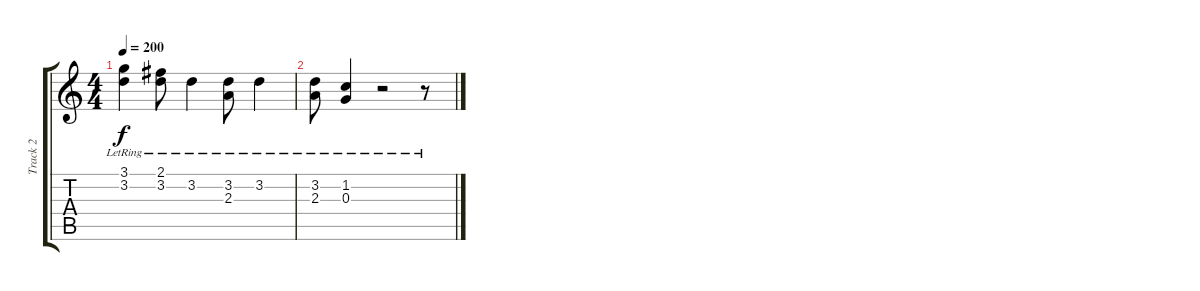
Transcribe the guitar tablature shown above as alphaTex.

\track ("Track 2" "Track 2") {instrument acousticguitarsteel}
\staff {score tabs}
\tuning (E4 B3 G3 D3 A2 E2) {hide}
\ts (4 4)
\tempo 200
\clef g2
\ks c
(3.1{lr} 3.2{lr}).4{dy f} (2.1{lr} 3.2{lr}).8 3.2{lr}.4 (3.2{lr} 2.3{lr}).8 3.2{lr}.4 |
(3.2{lr} 2.3{lr}).8 (1.2{lr} 0.3{lr}).4 r.2 r.8
